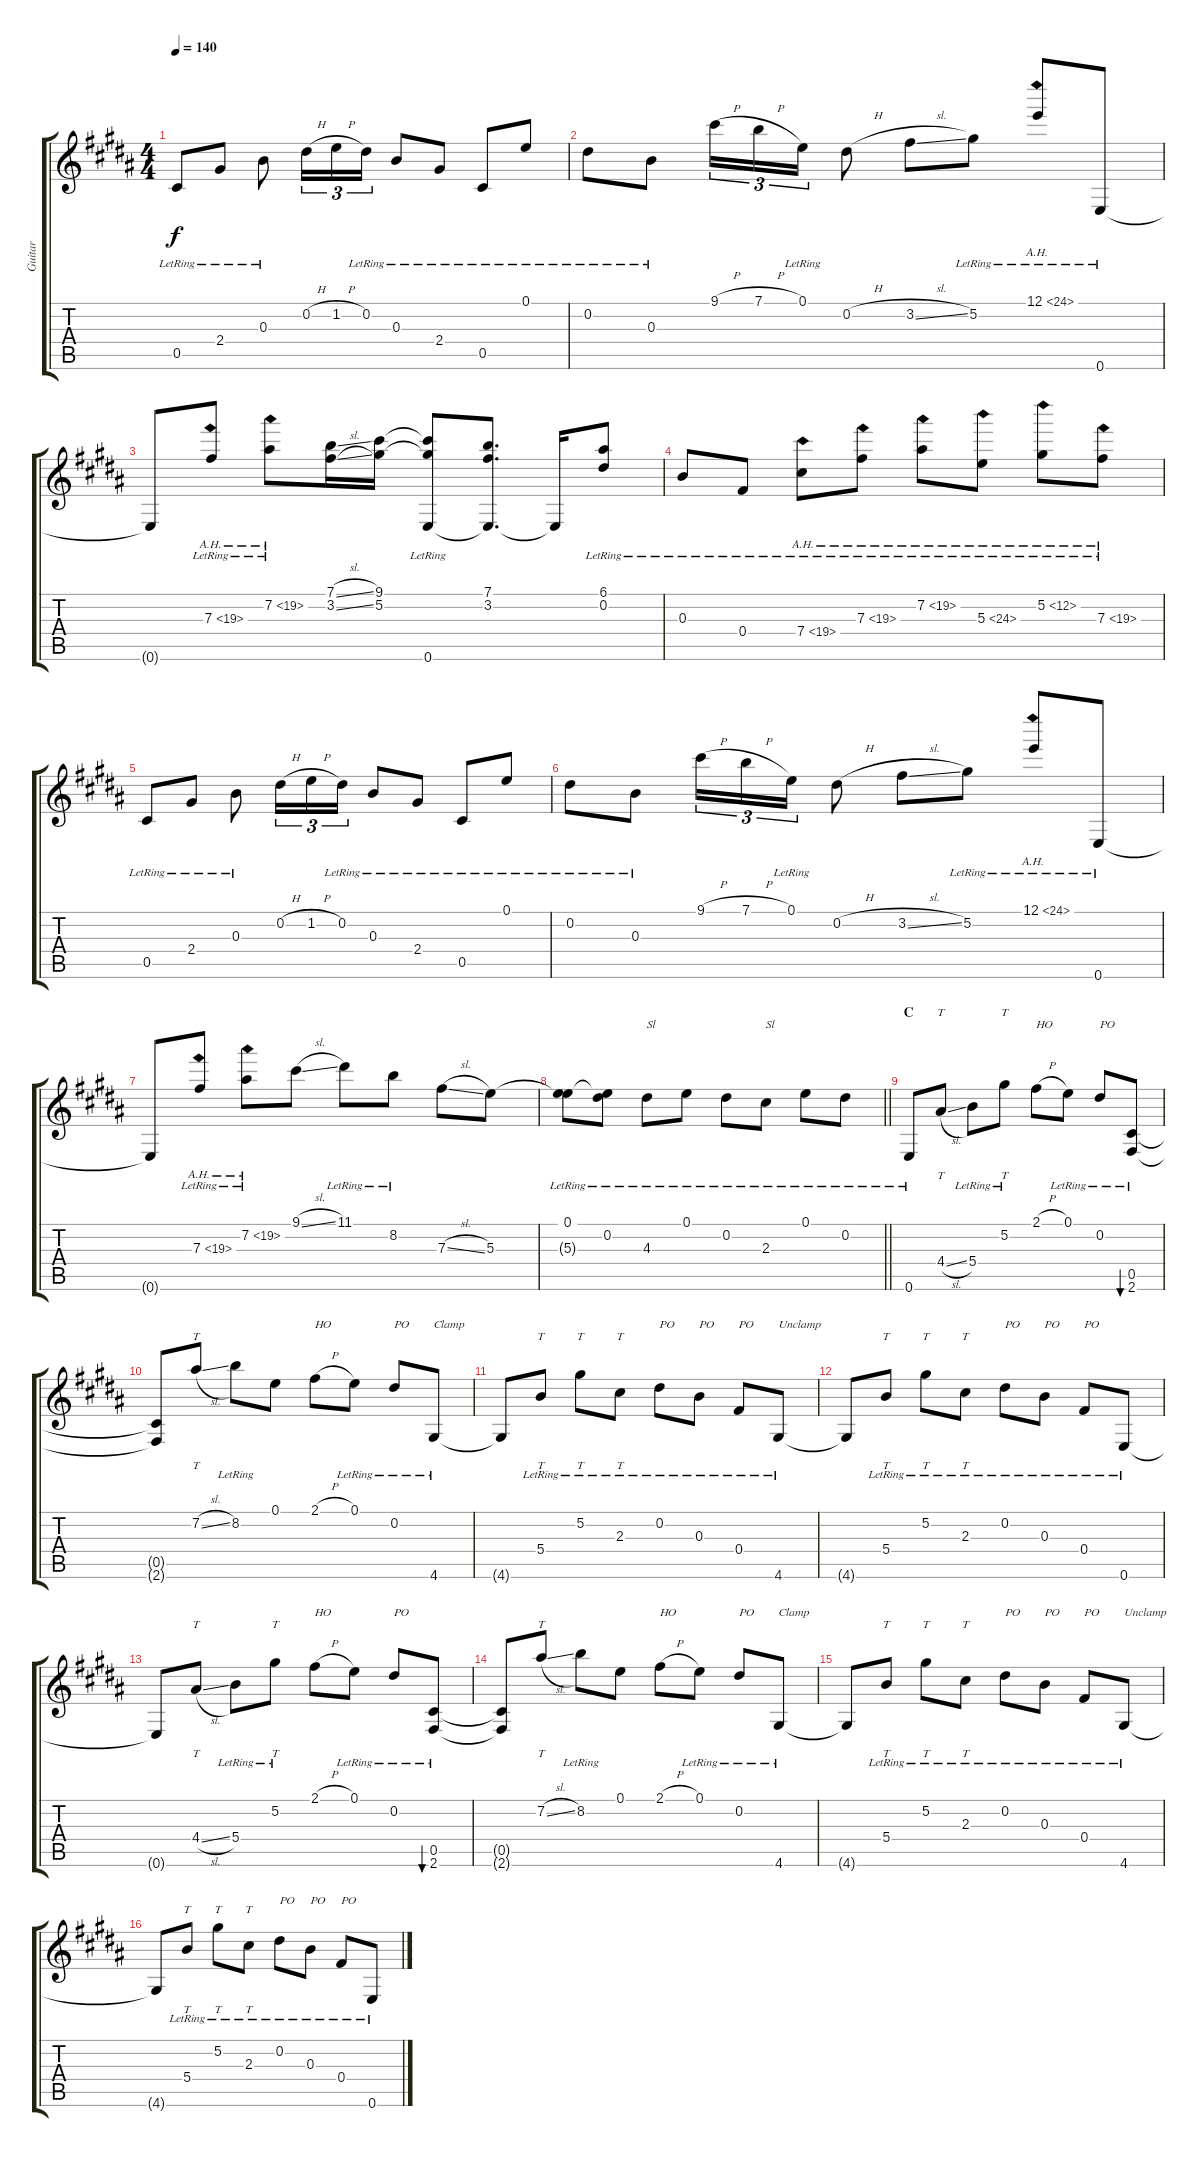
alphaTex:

\track ("Guitar" "Guitar") {instrument acousticguitarsteel}
\staff {score tabs}
\tuning (E4 Eb4 B3 Gb3 Db3 E2) {hide}
\ts (4 4)
\tempo 140
\clef g2
\ks b
0.5{lr}.8{dy f} 2.4{lr}.8 0.3{lr}.8 0.2{h}.16{tu (3 2)} 1.2{h}.16{tu (3 2)} 0.2{lr}.16{tu (3 2)} 0.3{lr}.8 2.4{lr}.8 0.5{lr}.8 0.1{lr}.8 |
0.2{lr}.8 0.3{lr}.8 9.1{h}.16{tu (3 2)} 7.1{h}.16{tu (3 2)} 0.1{lr}.16{tu (3 2)} 0.2{h}.8 3.2{sl}.8 5.2{lr}.8 12.1{ah 12 lr}.8 0.6{lr}.8 |
0.6{t}.8 7.3{ah 12 lr}.8 7.2{ah 12 lr}.8 (7.1{sl} 3.2{sl}).16 (9.1 5.2).16 (9.1{t} 5.2{t} 0.6{lr}).8 (7.1 3.2 0.6{t}).8{d} 0.6{t}.16 (6.1 0.2{lr}).8 |
0.3{lr}.8 0.4{lr}.8 7.4{ah 12 lr}.8 7.3{ah 12 lr}.8 7.2{ah 12 lr}.8 5.3{ah 19 lr}.8 5.2{ah 7 lr}.8 7.3{ah 12 lr}.8 |
0.5{lr}.8 2.4{lr}.8 0.3{lr}.8 0.2{h}.16{tu (3 2)} 1.2{h}.16{tu (3 2)} 0.2{lr}.16{tu (3 2)} 0.3{lr}.8 2.4{lr}.8 0.5{lr}.8 0.1{lr}.8 |
0.2{lr}.8 0.3{lr}.8 9.1{h}.16{tu (3 2)} 7.1{h}.16{tu (3 2)} 0.1{lr}.16{tu (3 2)} 0.2{h}.8 3.2{sl}.8 5.2{lr}.8 12.1{ah 12 lr}.8 0.6{lr}.8 |
0.6{t}.8 7.3{ah 12 lr}.8 7.2{ah 12 lr}.8 9.1{sl}.8 11.1{lr}.8 8.2{lr}.8 7.3{sl}.8 5.3.8 |
\barLineRight lightlight
(0.1{lr} 5.3{t}).8 (0.2{lr} 5.3{t}).8 4.3{lr}.8{txt "Sl"} 0.1{lr}.8 0.2{lr}.8 2.3{lr}.8{txt "Sl"} 0.1{lr}.8 0.2{lr}.8 |
\section ("" "C")
0.6{lr}.8 4.4{sl}.8{tt} 5.4{lr}.8 5.2{lr}.8{tt} 2.1{h}.8{txt "HO"} 0.1{lr}.8 0.2{lr}.8{txt "PO"} (0.5{lr} 2.6{lr}).8{bu 120} |
(0.5{t} 2.6{t}).8 7.2{sl}.8{tt} 8.2{lr}.8 0.1.8 2.1{h}.8{txt "HO"} 0.1{lr}.8 0.2{lr}.8{txt "PO"} 4.6{lr}.8{txt "Clamp"} |
4.6{t}.8 5.4{lr}.8{tt} 5.2{lr}.8{tt} 2.3{lr}.8{tt} 0.2{lr}.8{txt "PO"} 0.3{lr}.8{txt "PO"} 0.4{lr}.8{txt "PO"} 4.6{lr}.8{txt "Unclamp"} |
4.6{t}.8 5.4{lr}.8{tt} 5.2{lr}.8{tt} 2.3{lr}.8{tt} 0.2{lr}.8{txt "PO"} 0.3{lr}.8{txt "PO"} 0.4{lr}.8{txt "PO"} 0.6{lr}.8 |
0.6{t}.8 4.4{sl}.8{tt} 5.4{lr}.8 5.2{lr}.8{tt} 2.1{h}.8{txt "HO"} 0.1{lr}.8 0.2{lr}.8{txt "PO"} (0.5{lr} 2.6{lr}).8{bu 120} |
(0.5{t} 2.6{t}).8 7.2{sl}.8{tt} 8.2{lr}.8 0.1.8 2.1{h}.8{txt "HO"} 0.1{lr}.8 0.2{lr}.8{txt "PO"} 4.6{lr}.8{txt "Clamp"} |
4.6{t}.8 5.4{lr}.8{tt} 5.2{lr}.8{tt} 2.3{lr}.8{tt} 0.2{lr}.8{txt "PO"} 0.3{lr}.8{txt "PO"} 0.4{lr}.8{txt "PO"} 4.6{lr}.8{txt "Unclamp"} |
4.6{t}.8 5.4{lr}.8{tt} 5.2{lr}.8{tt} 2.3{lr}.8{tt} 0.2{lr}.8{txt "PO"} 0.3{lr}.8{txt "PO"} 0.4{lr}.8{txt "PO"} 0.6{lr}.8
